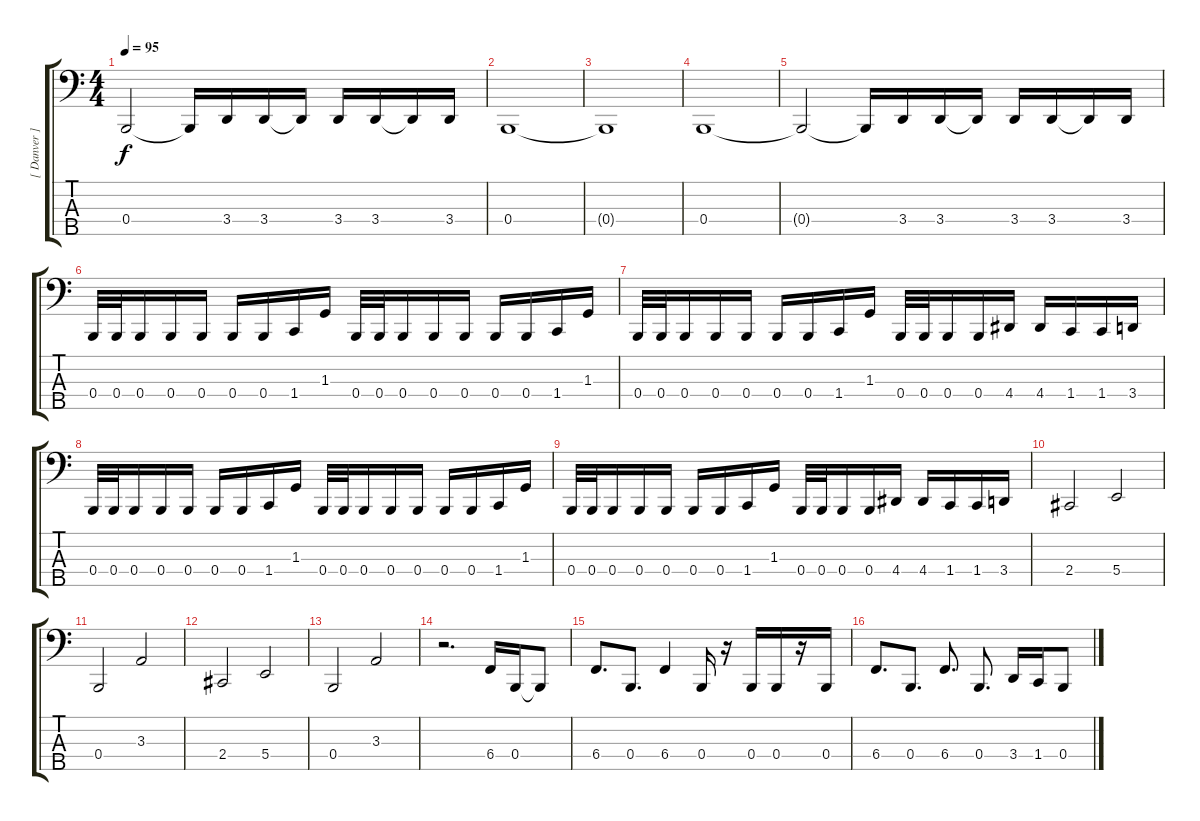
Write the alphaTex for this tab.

\track ("[ Danver ]" "[ Danver ]") {instrument electricbassfinger}
\staff {score tabs}
\tuning (E2 B1 Gb1 B0 Ab0) {hide}
\ts (4 4)
\tempo 95
\clef f4
\ks c
0.4{t}.2{dy f} 0.4{t}.16 3.4.16 3.4.16 3.4{t}.16 3.4.16 3.4.16 3.4{t}.16 3.4.16 |
0.4.1 |
0.4{t}.1 |
0.4.1 |
0.4{t}.2 0.4{t}.16 3.4.16 3.4.16 3.4{t}.16 3.4.16 3.4.16 3.4{t}.16 3.4.16 |
0.4.32 0.4.32 0.4.16 0.4.16 0.4.16 0.4.16 0.4.16 1.4.16 1.3.16 0.4.32 0.4.32 0.4.16 0.4.16 0.4.16 0.4.16 0.4.16 1.4.16 1.3.16 |
0.4.32 0.4.32 0.4.16 0.4.16 0.4.16 0.4.16 0.4.16 1.4.16 1.3.16 0.4.32 0.4.32 0.4.16 0.4.16 4.4.16 4.4.16 1.4.16 1.4.16 3.4.16 |
0.4.32 0.4.32 0.4.16 0.4.16 0.4.16 0.4.16 0.4.16 1.4.16 1.3.16 0.4.32 0.4.32 0.4.16 0.4.16 0.4.16 0.4.16 0.4.16 1.4.16 1.3.16 |
0.4.32 0.4.32 0.4.16 0.4.16 0.4.16 0.4.16 0.4.16 1.4.16 1.3.16 0.4.32 0.4.32 0.4.16 0.4.16 4.4.16 4.4.16 1.4.16 1.4.16 3.4.16 |
2.4.2 5.4.2 |
0.4.2 3.3.2 |
2.4.2 5.4.2 |
0.4.2 3.3.2 |
r.2{d} 6.4.16 0.4.16 0.4{t}.8 |
6.4.8{d} 0.4.8{d} 6.4.4 0.4.16 r.16 0.4.16 0.4.16 r.16 0.4.16 |
6.4.8{d} 0.4.8{d} 6.4.8{d} 0.4.8{d} 3.4.16 1.4.16 0.4.8
